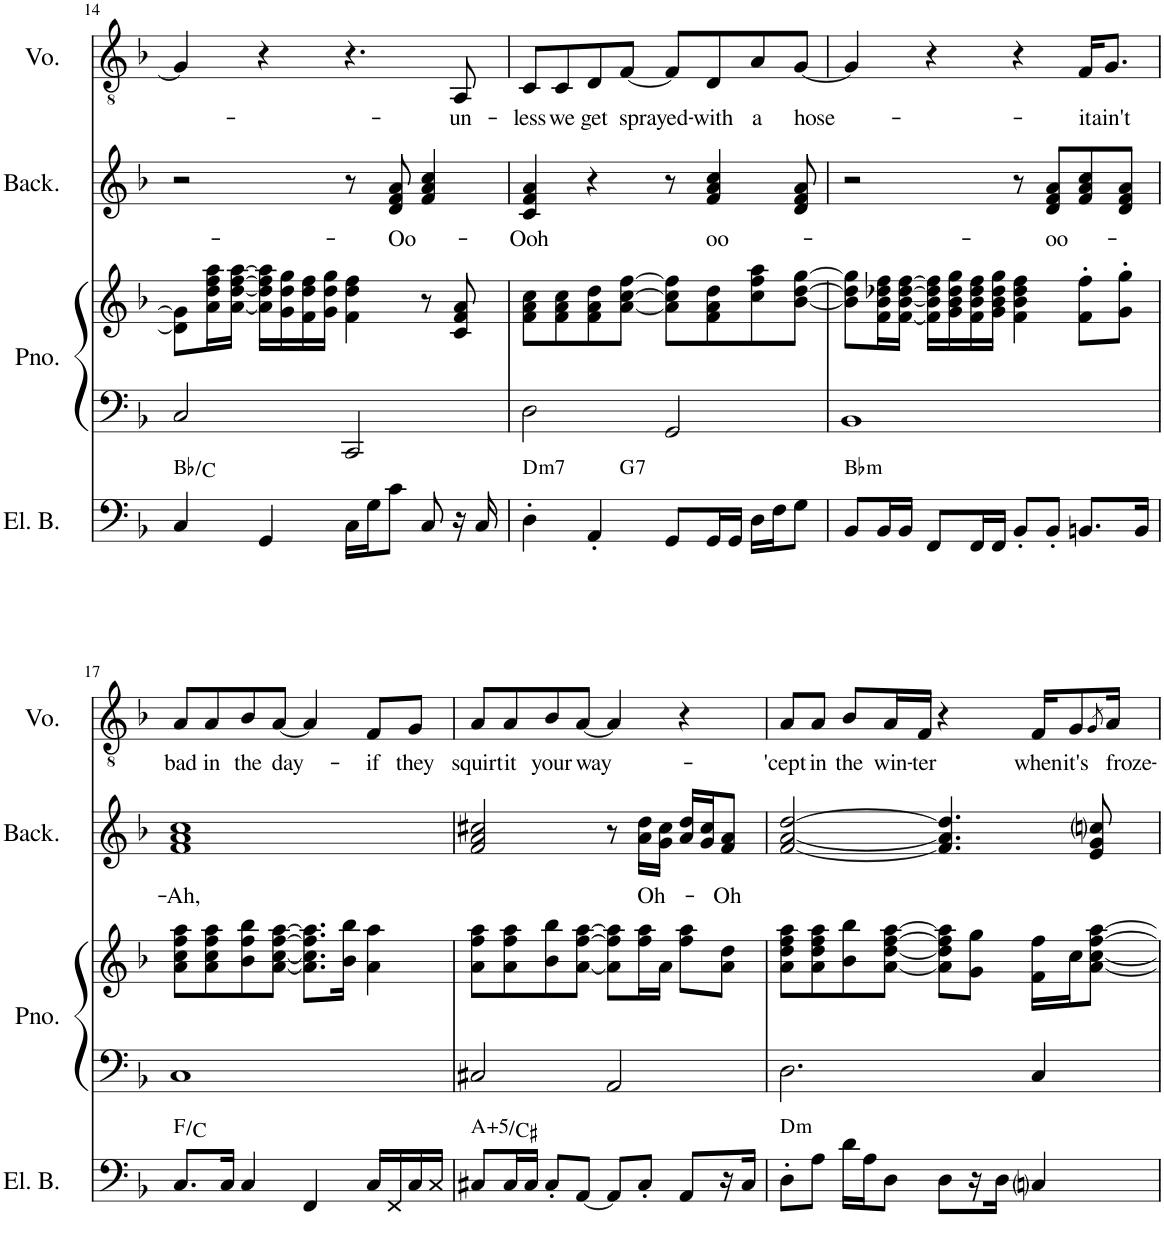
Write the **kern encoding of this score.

**kern	**harte	**kern	**kern	**kern	**text	**kern	**text
*part4	*part4	*part3	*part3	*part2	*part2	*part1	*part1
*staff5	*	*staff4	*staff3	*staff2	*staff2	*staff1	*staff1
*I"5-str. Electric Bass	*	*I"Piano	*	*I"Backup Singers	*	*I"Voice	*
*I'El. B.	*	*I'Pno.	*	*I'Back.	*	*I'Vo.	*
!!LO:PB:g=z
*clefF4	*	*clefF4	*clefG2	*clefG2	*	*clefGv2	*
*Trd7c12	*	*	*	*	*	*	*
*k[b-]	*	*k[b-]	*k[b-]	*k[b-]	*	*k[b-]	*
*M4/4	*	*M4/4	*M4/4	*M4/4	*	*M4/4	*
=14	=14	=14	=14	=14	=14	=14	=14
4C/	Bb:maj/2	2C/	8d\] 8g\]L	2r	.	4G/]	.
.	.	.	16a\ 16dd\ 16ff\ 16aa\L	.	.	.	.
.	.	.	[16a\ [16dd\ [16ff\ [16aa\JJ	.	.	.	.
4GG/	.	.	16a\] 16dd\] 16ff\] 16aa\]LL	.	.	4r	.
.	.	.	16g\ 16dd\ 16gg\	.	.	.	.
.	.	.	16f\ 16dd\ 16ff\	.	.	.	.
.	.	.	16g\ 16dd\ 16gg\JJ	.	.	.	.
16C\LL	.	2CC/	4f\ 4dd\ 4ff\	8r	.	4.r	.
16G\J	.	.	.	.	.	.	.
!	!	!	!	!	!LO:LY:b	!	!
8c\J	.	.	.	8d/ 8f/ 8a/	Oo-	.	.
8C/	.	.	8r	4f/ 4a/ 4cc/	.	.	.
!	!	!	!	!	!	!	!LO:LY:b
16r	.	.	8c/ 8f/ 8a/	.	.	8AA/	un-
16C/	.	.	.	.	.	.	.
=15	=15	=15	=15	=15	=15	=15	=15
!	!LO:H:kt=m7	!	!	!	!LO:LY:b	!	!LO:LY:b
*^	*	*	*	*	*	*	*
4D'\	4.ryy	D:min7	2D\	8f\ 8a\ 8cc\L	4c/ 4f/ 4a/	-Ooh	8C/L	-less
!	!	!	!	!	!	!	!	!LO:LY:b
.	.	.	.	8f\ 8a\ 8cc\	.	.	8C/	we
!	!	!	!	!	!	!	!	!LO:LY:b
4AA'/	.	.	.	8f\ 8a\ 8dd\	4r	.	8D/	get
!	!	!LO:H:kt=7	!	!	!	!	!	!LO:LY:b
.	2ryy	G:7	.	[8a\ [8cc\ [8ff\J	.	.	[8F/J	sprayed-
8GG/L	.	.	2GG/	8a\] 8cc\] 8ff\]L	8r	.	8F/L]	.
!	!	!	!	!	!	!LO:LY:b	!	!LO:LY:b
16GG/L	.	.	.	8f\ 8a\ 8dd\	4f/ 4a/ 4cc/	oo-	8D/	-with
16GG/JJ	.	.	.	.	.	.	.	.
!	!	!	!	!	!	!	!	!LO:LY:b
16D\LL	.	.	.	8cc\ 8ff\ 8aa\	.	.	8A/	a
16F\J	.	.	.	.	.	.	.	.
!	!	!	!	!	!	!	!	!LO:LY:b
8G\J	8ryy	.	.	[8b-\ [8dd\ [8gg\J	8d/ 8f/ 8a/	.	[8G/J	hose-
=16	=16	=16	=16	=16	=16	=16	=16	=16
!	!	!LO:H:kt=m	!	!	!	!	!	!
*v	*v	*	*	*	*	*	*	*
8BB-/L	Bb:min	1BB-	8b-\] 8dd\] 8gg\]L	2r	.	4G/]	.
16BB-/L	.	.	16f\ 16b-\ 16dd-X\ 16ff\L	.	.	.	.
16BB-/JJ	.	.	[16f\ [16b-\ [16dd-\ [16ff\JJ	.	.	.	.
8FF/L	.	.	16f\] 16b-\] 16dd-\] 16ff\]LL	.	.	4r	.
.	.	.	16g\ 16b-\ 16dd-\ 16gg\	.	.	.	.
16FF/L	.	.	16f\ 16b-\ 16dd-\ 16ff\	.	.	.	.
16FF/JJ	.	.	16g\ 16b-\ 16dd-\ 16gg\JJ	.	.	.	.
8BB-'/L	.	.	4f\ 4b-\ 4dd-\ 4ff\	8r	.	4r	.
!	!	!	!	!	!LO:LY:b	!	!
8BB-'/J	.	.	.	8d/ 8f/ 8a/L	-oo-	.	.
!	!	!	!	!	!	!	!LO:LY:b
8.BBn/L	.	.	8f\' 8ff\'L	8f/ 8a/ 8cc/	.	16F/KL	-it
!	!	!	!	!	!	!	!LO:LY:b
.	.	.	.	.	.	8.G/J	ain't
.	.	.	8g\' 8gg\'J	8d/ 8f/ 8a/J	.	.	.
16BB/Jk	.	.	.	.	.	.	.
!!LO:LB:g=z
=17	=17	=17	=17	=17	=17	=17	=17
!	!	!	!	!	!LO:LY:b	!	!LO:LY:b
8.C/L	F:maj/5	1C	8a\ 8cc\ 8ff\ 8aa\L	1f 1a 1cc	-Ah,	8A/L	bad
!	!	!	!	!	!	!	!LO:LY:b
.	.	.	8a\ 8cc\ 8ff\ 8aa\	.	.	8A/	in
16C/Jk	.	.	.	.	.	.	.
!	!	!	!	!	!	!	!LO:LY:b
4C/	.	.	8b-\ 8ff\ 8bb-\	.	.	8B-/	the
!	!	!	!	!	!	!	!LO:LY:b
.	.	.	[8a\ [8cc\ [8ff\ [8aa\J	.	.	[8A/J	day-
4FF/	.	.	8.a\] 8.cc\] 8.ff\] 8.aa\]L	.	.	4A/]	.
.	.	.	16b-\ 16bb-\Jk	.	.	.	.
!	!	!	!	!	!	!	!LO:LY:b
16C/LL	.	.	4a\ 4aa\	.	.	8F/L	-if
16FF/	.	.	.	.	.	.	.
!	!	!	!	!	!	!	!LO:LY:b
16C/	.	.	.	.	.	8G/J	they
16C/JJ	.	.	.	.	.	.	.
=18	=18	=18	=18	=18	=18	=18	=18
!	!LO:H:kt=5	!	!	!	!	!	!LO:LY:b
8C#X/L	A:(1,5)/3	2C#X/	8a\ 8ff\ 8aa\L	2f/ 2a/ 2cc#X/	.	8A/L	squirt
!	!	!	!	!	!	!	!LO:LY:b
16C#/L	.	.	8a\ 8ff\ 8aa\	.	.	8A/	it
16C#/JJ	.	.	.	.	.	.	.
!	!	!	!	!	!	!	!LO:LY:b
8C#'/L	.	.	8b-\ 8bb-\	.	.	8B-/	your
!	!	!	!	!	!	!	!LO:LY:b
[8AA/J	.	.	[8a\ [8ff\ [8aa\J	.	.	[8A/J	way-
8AA/L]	.	2AA/	8a\] 8ff\] 8aa\]L	8r	.	4A/]	.
!	!	!	!	!	!LO:LY:b	!	!
8C#'/J	.	.	16ff\ 16aa\L	16a\ 16dd\LL	Oh-	.	.
.	.	.	16a\JJ	16g\ 16cc#\JJ	.	.	.
8AA/L	.	.	8ff\ 8aa\L	16a/ 16dd/LL	.	4r	.
.	.	.	.	16g/ 16cc#/J	.	.	.
!	!	!	!	!	!LO:LY:b	!	!
16r	.	.	8a\ 8dd\J	8f/ 8a/J	-Oh	.	.
16C#/JJ	.	.	.	.	.	.	.
=19	=19	=19	=19	=19	=19	=19	=19
!	!LO:H:kt=m	!	!	!	!	!	!LO:LY:b
8D'\L	D:min	2.D\	8a\ 8dd\ 8ff\ 8aa\L	[2f/ [2a/ [2dd/	.	8A/L	-'cept
!	!	!	!	!	!	!	!LO:LY:b
8A\J	.	.	8a\ 8dd\ 8ff\ 8aa\	.	.	8A/J	in
!	!	!	!	!	!	!	!LO:LY:b
16d\LL	.	.	8b-\ 8bb-\	.	.	8B-/L	the
16A\J	.	.	.	.	.	.	.
!	!	!	!	!	!	!	!LO:LY:b
8D\J	.	.	[8a\ [8dd\ [8ff\ [8aa\J	.	.	16A/L	win-
!	!	!	!	!	!	!	!LO:LY:b
.	.	.	.	.	.	16F/JJ	-ter
8D\L	.	.	8a\] 8dd\] 8ff\] 8aa\]L	4.f/] 4.a/] 4.dd/]	.	4r	.
16r	.	.	8g\ 8gg\J	.	.	.	.
16D\JJ	.	.	.	.	.	.	.
!	!	!	!	!	!	!	!LO:LY:b
4Cni/	.	4C/	16f\ 16ff\LL	.	.	16F/KL	when
!	!	!	!	!	!	!	!LO:LY:b
.	.	.	16cc\J	.	.	8G/	it's
.	.	.	[8a\ [8cc\ [8ff\ [8aa\J	8e/ 8g/ 8ccni/	.	.	.
.	.	.	.	.	.	8qG/	.
!	!	!	!	!	!	!	!LO:LY:b
.	.	.	.	.	.	16A/Jk	froze-
=	=	=	=	=	=	=	=
*-	*-	*-	*-	*-	*-	*-	*-
